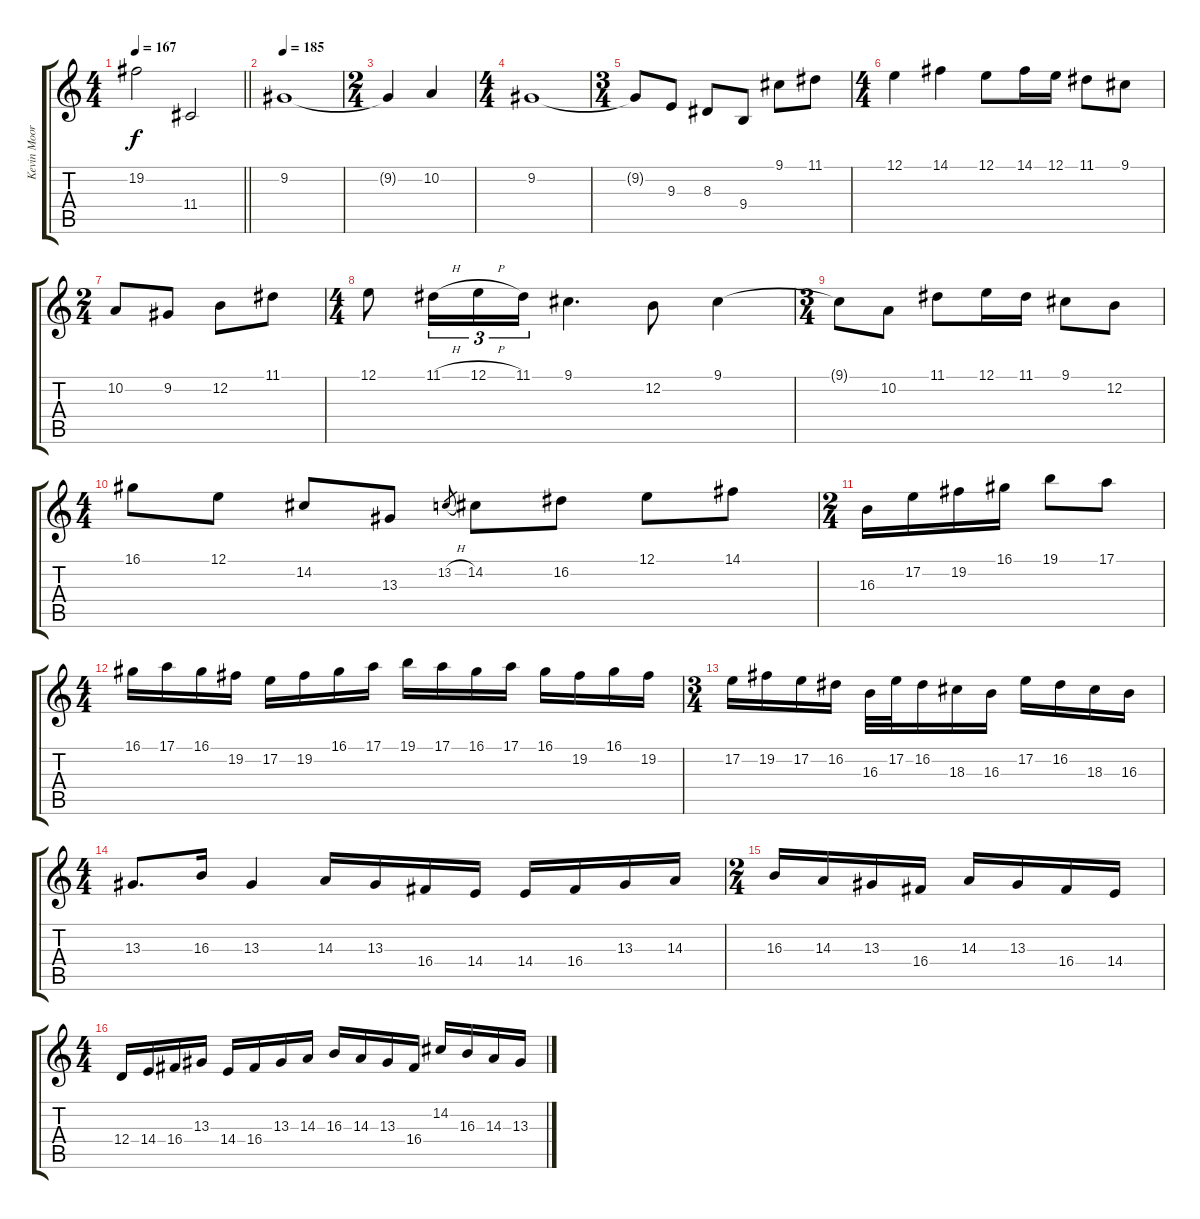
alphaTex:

\track ("Kevin Moore" "Kevin Moor") {instrument lead2sawtooth}
\staff {score tabs}
\tuning (E4 B3 G3 D3 A2 E2) {hide}
\ts (4 4)
\tempo 167
\clef g2
\barLineRight lightlight
\ks c
19.2{t}.2{dy f} 11.4.2 |
\tempo 185
9.2.1 |
\ts (2 4)
9.2{t}.4 10.2.4 |
\ts (4 4)
9.2.1 |
\ts (3 4)
9.2{t}.8 9.3.8 8.3.8 9.4.8 9.1.8 11.1.8 |
\ts (4 4)
12.1.4 14.1.4 12.1.8 14.1.16 12.1.16 11.1.8 9.1.8 |
\ts (2 4)
10.2.8 9.2.8 12.2.8 11.1.8 |
\ts (4 4)
12.1.8 11.1{h}.16{tu (3 2)} 12.1{h}.16{tu (3 2)} 11.1.16{tu (3 2)} 9.1.4{d} 12.2.8 9.1.4 |
\ts (3 4)
9.1{t}.8 10.2.8 11.1.8 12.1.16 11.1.16 9.1.8 12.2.8 |
\ts (4 4)
16.1.8 12.1.8 14.2.8 13.3.8 13.2{h}.8{gr} 14.2.8 16.2.8 12.1.8 14.1.8 |
\ts (2 4)
16.3.16 17.2.16 19.2.16 16.1.16 19.1.8 17.1.8 |
\ts (4 4)
16.1.16 17.1.16 16.1.16 19.2.16 17.2.16 19.2.16 16.1.16 17.1.16 19.1.16 17.1.16 16.1.16 17.1.16 16.1.16 19.2.16 16.1.16 19.2.16 |
\ts (3 4)
17.2.16 19.2.16 17.2.16 16.2.16 16.3.32 17.2.32 16.2.16 18.3.16 16.3.16 17.2.16 16.2.16 18.3.16 16.3.16 |
\ts (4 4)
13.3.8{d} 16.3.16 13.3.4 14.3.16 13.3.16 16.4.16 14.4.16 14.4.16 16.4.16 13.3.16 14.3.16 |
\ts (2 4)
16.3.16 14.3.16 13.3.16 16.4.16 14.3.16 13.3.16 16.4.16 14.4.16 |
\ts (4 4)
12.4.16 14.4.16 16.4.16 13.3.16 14.4.16 16.4.16 13.3.16 14.3.16 16.3.16 14.3.16 13.3.16 16.4.16 14.2.16 16.3.16 14.3.16 13.3.16
